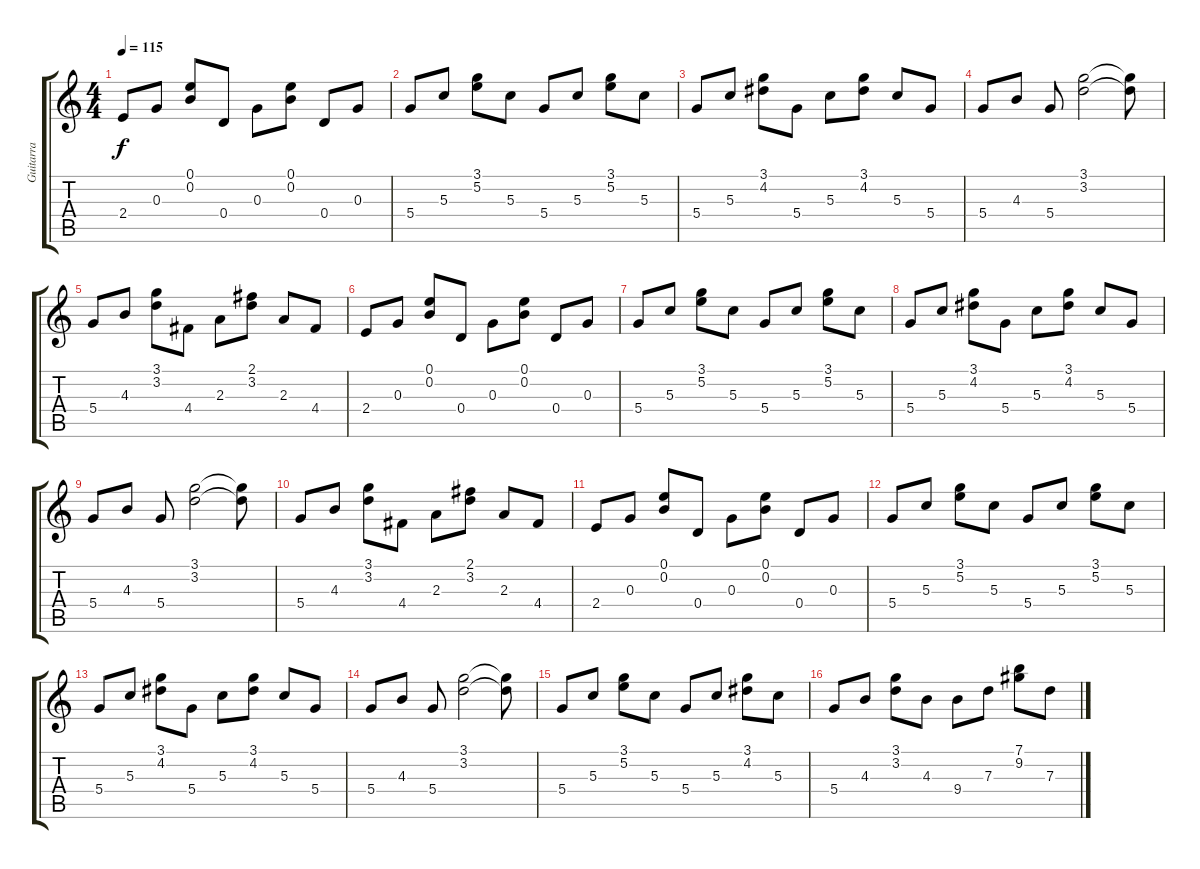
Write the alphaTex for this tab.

\track ("Guitarra" "Guitarra") {instrument electricguitarclean}
\staff {score tabs}
\tuning (E4 B3 G3 D3 A2 E2) {hide}
\ts (4 4)
\tempo 115
\clef g2
\ks c
2.4.8{dy f} 0.3.8 (0.1 0.2).8 0.4.8 0.3.8 (0.1 0.2).8 0.4.8 0.3.8 |
5.4.8 5.3.8 (3.1 5.2).8 5.3.8 5.4.8 5.3.8 (3.1 5.2).8 5.3.8 |
5.4.8 5.3.8 (3.1 4.2).8 5.4.8 5.3.8 (3.1 4.2).8 5.3.8 5.4.8 |
5.4.8 4.3.8 5.4.8 (3.1 3.2).2 (3.1{t} 3.2{t}).8 |
5.4.8 4.3.8 (3.1 3.2).8 4.4.8 2.3.8 (2.1 3.2).8 2.3.8 4.4.8 |
2.4.8 0.3.8 (0.1 0.2).8 0.4.8 0.3.8 (0.1 0.2).8 0.4.8 0.3.8 |
5.4.8 5.3.8 (3.1 5.2).8 5.3.8 5.4.8 5.3.8 (3.1 5.2).8 5.3.8 |
5.4.8 5.3.8 (3.1 4.2).8 5.4.8 5.3.8 (3.1 4.2).8 5.3.8 5.4.8 |
5.4.8 4.3.8 5.4.8 (3.1 3.2).2 (3.1{t} 3.2{t}).8 |
5.4.8 4.3.8 (3.1 3.2).8 4.4.8 2.3.8 (2.1 3.2).8 2.3.8 4.4.8 |
2.4.8 0.3.8 (0.1 0.2).8 0.4.8 0.3.8 (0.1 0.2).8 0.4.8 0.3.8 |
5.4.8 5.3.8 (3.1 5.2).8 5.3.8 5.4.8 5.3.8 (3.1 5.2).8 5.3.8 |
5.4.8 5.3.8 (3.1 4.2).8 5.4.8 5.3.8 (3.1 4.2).8 5.3.8 5.4.8 |
5.4.8 4.3.8 5.4.8 (3.1 3.2).2 (3.1{t} 3.2{t}).8 |
5.4.8 5.3.8 (3.1 5.2).8 5.3.8 5.4.8 5.3.8 (3.1 4.2).8 5.3.8 |
5.4.8 4.3.8 (3.1 3.2).8 4.3.8 9.4.8 7.3.8 (7.1 9.2).8 7.3.8
